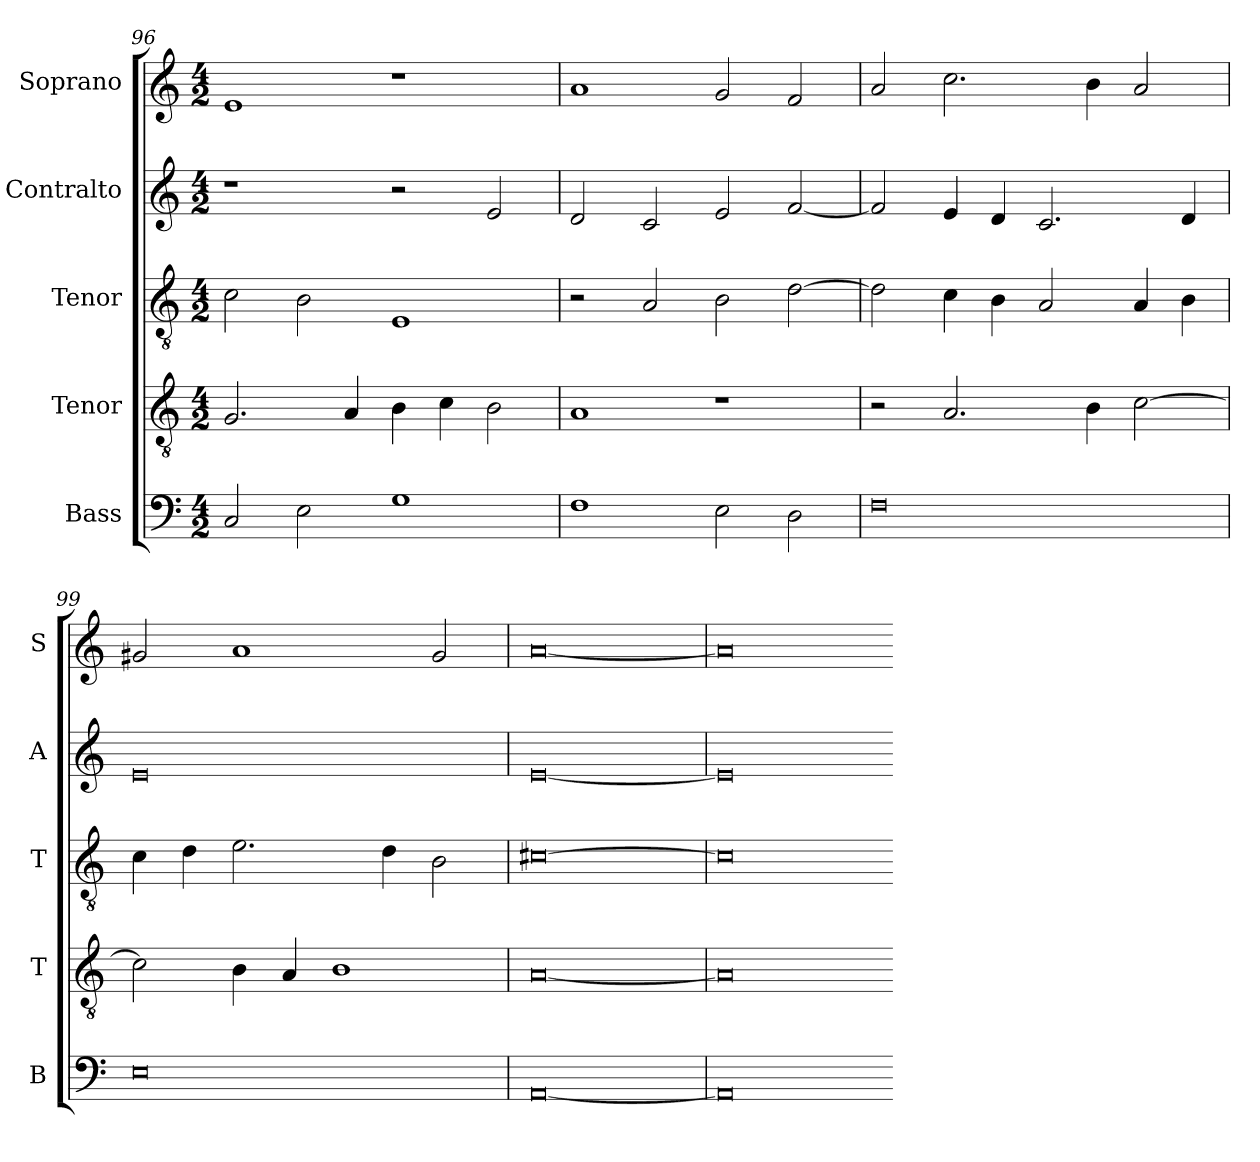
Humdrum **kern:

**kern	**kern	**kern	**kern	**kern
*part5	*part4	*part3	*part2	*part1
*staff5	*staff4	*staff3	*staff2	*staff1
*I"Bass	*I"Tenor	*I"Tenor	*I"Contralto	*I"Soprano
*I'B	*I'T	*I'T	*I'A	*I'S
*clefF4	*clefGv2	*clefGv2	*clefG2	*clefG2
*k[]	*k[]	*k[]	*k[]	*k[]
*D:dor	*D:dor	*D:dor	*D:dor	*D:dor
*M4/2	*M4/2	*M4/2	*M4/2	*M4/2
=96	=96	=96	=96	=96
2C	2.G	2c	1r	1e
2E	.	2B	.	.
.	4A	.	.	.
1G	4B	1E	2r	1r
.	4c	.	.	.
.	2B	.	2e	.
=97	=97	=97	=97	=97
1F	1A	2r	2d	1a
.	.	2A	2c	.
2E	1r	2B	2e	2g
2D	.	[2d	[2f	2f
=98	=98	=98	=98	=98
0F	2r	2d]	2f]	2a
.	2.A	4c	4e	2.cc
.	.	4B	4d	.
.	.	2A	2.c	.
.	4B	.	.	4b
.	[2c	4A	.	2a
.	.	4B	4d	.
=99	=99	=99	=99	=99
0E	2c]	4c	0e	2g#X
.	.	4d	.	.
.	4B	2.e	.	1a
.	4A	.	.	.
.	1B	.	.	.
.	.	4d	.	.
.	.	2B	.	2g#
=100	=100	=100	=100	=100
[0AA	[0A	[0c#X	[0e	[0a
=101	=101	=101	=101	=101
0AA]	0A]	0c#]	0e]	0a]
=-	=-	=-	=-	=-
*-	*-	*-	*-	*-
